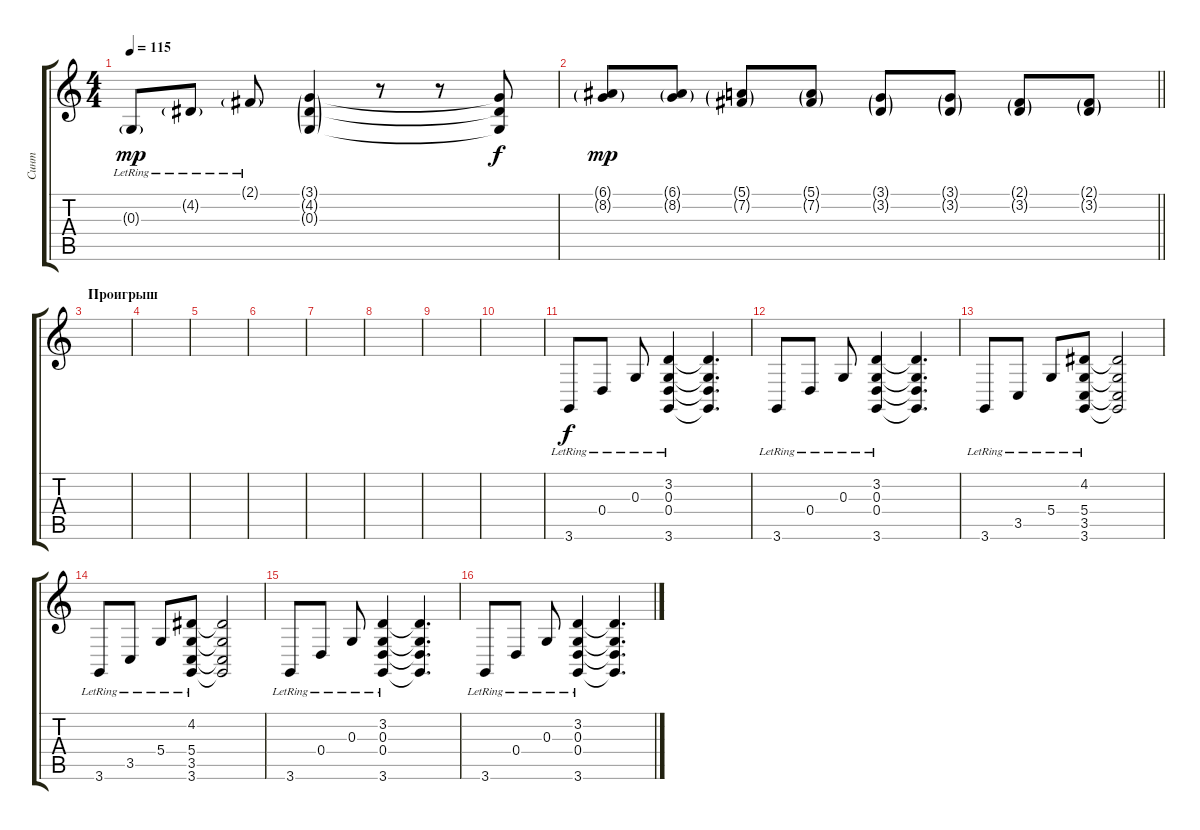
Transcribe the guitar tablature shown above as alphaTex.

\track ("Синт" "Синт") {instrument electricgrandpiano}
\staff {score tabs}
\tuning (E4 B3 G3 D3 A2 E2) {hide}
\ts (4 4)
\tempo 115
\clef g2
\ks c
0.3{g lr}.8{dy mp} 4.2{g lr}.8 2.1{g lr}.8 (3.1{g} 4.2{g} 0.3{g}).4 r.8 r.8 (3.1{t} 4.2{t} 0.3{t}).8{dy f} |
\barLineRight lightlight
(6.1{g} 8.2{g}).8{dy mp} (6.1{g} 8.2{g}).8 (5.1{g} 7.2{g}).8 (5.1{g} 7.2{g}).8 (3.1{g} 3.2{g}).8 (3.1{g} 3.2{g}).8 (2.1{g} 3.2{g}).8 (2.1{g} 3.2{g}).8 |
\section ("" "Проигрыш")
|
|
|
|
|
|
|
|
3.6{lr}.8{dy f} 0.4{lr}.8 0.3{lr}.8 (3.2{lr} 0.3 0.4 3.6).4 (3.2{t} 0.3{t} 0.4{t} 3.6{t}).4{d} |
3.6{lr}.8 0.4{lr}.8 0.3{lr}.8 (3.2{lr} 0.3 0.4 3.6).4 (3.2{t} 0.3{t} 0.4{t} 3.6{t}).4{d} |
3.6{lr}.8 3.5{lr}.8 5.4{lr}.8 (4.2{lr} 5.4 3.5 3.6).8 (4.2{t} 5.4{t} 3.5{t} 3.6{t}).2 |
3.6{lr}.8 3.5{lr}.8 5.4{lr}.8 (4.2{lr} 5.4 3.5 3.6).8 (4.2{t} 5.4{t} 3.5{t} 3.6{t}).2 |
3.6{lr}.8 0.4{lr}.8 0.3{lr}.8 (3.2{lr} 0.3 0.4 3.6).4 (3.2{t} 0.3{t} 0.4{t} 3.6{t}).4{d} |
3.6{lr}.8 0.4{lr}.8 0.3{lr}.8 (3.2{lr} 0.3 0.4 3.6).4 (3.2{t} 0.3{t} 0.4{t} 3.6{t}).4{d}
